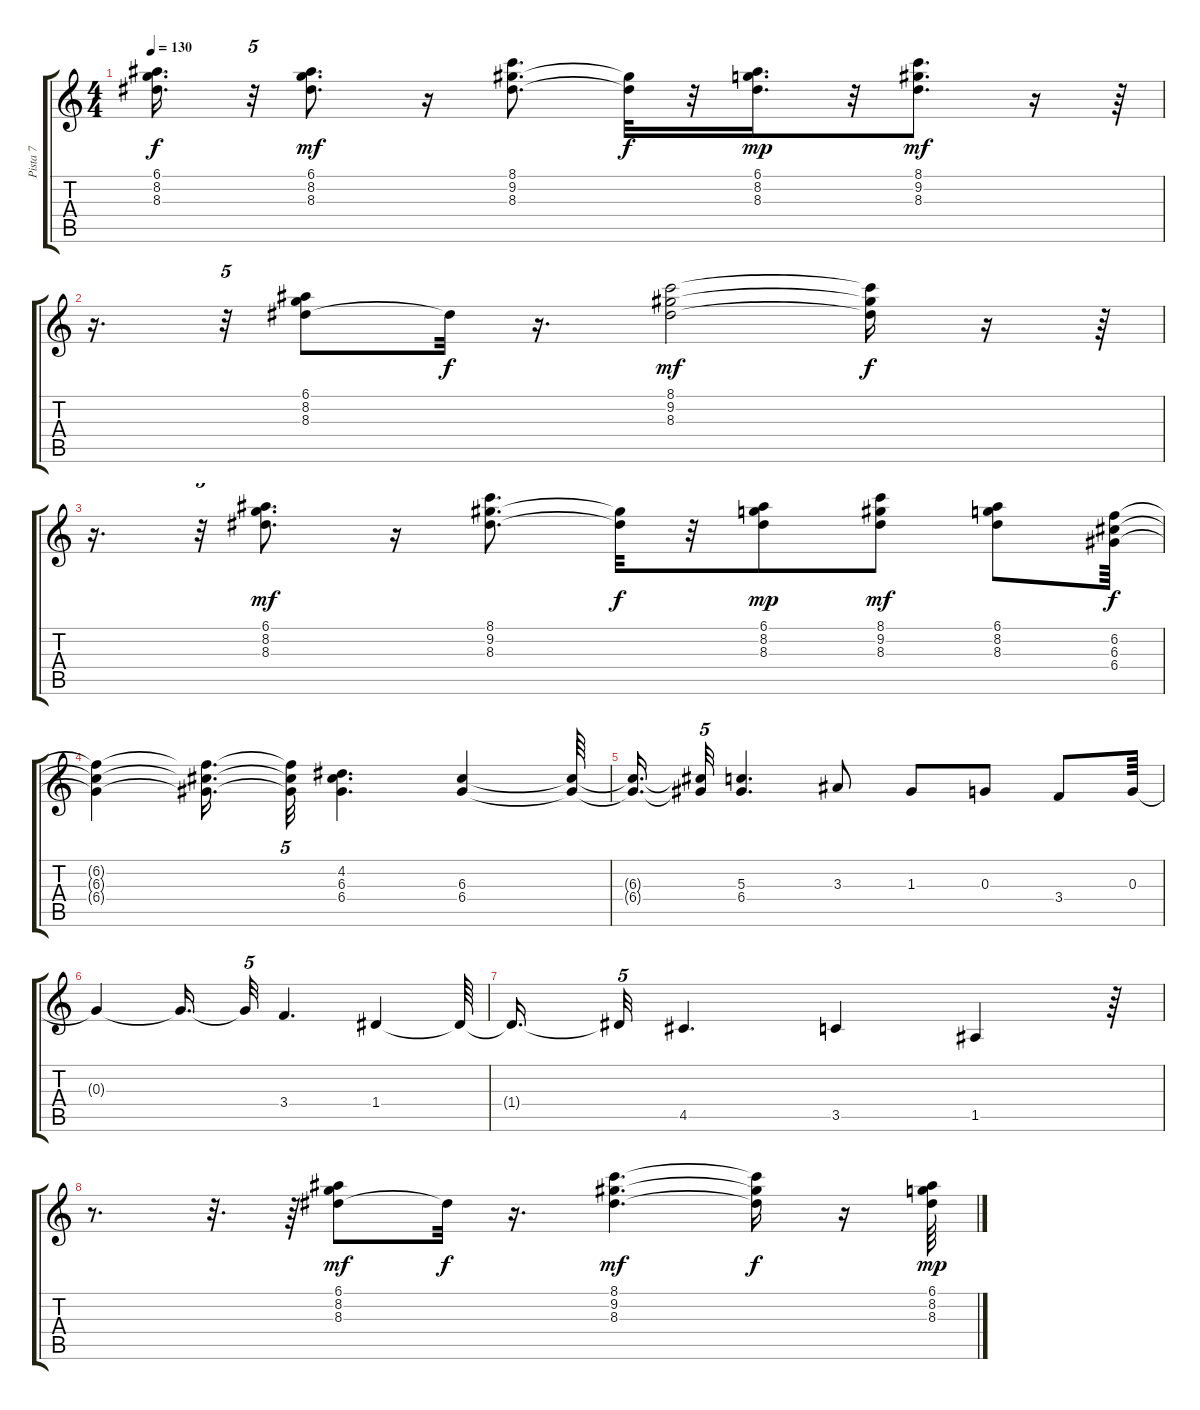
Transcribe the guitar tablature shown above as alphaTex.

\track ("Pista 7" "Pista 7") {instrument overdrivenguitar}
\staff {score tabs}
\tuning (E4 B3 G3 D3 A2 E2) {hide}
\ts (4 4)
\tempo 130
\clef g2
\ks c
(6.1{t} 8.2{t} 8.3{t}).16{d dy f} r.32{tu (5 4)} (6.1 8.2 8.3).8{d dy mf} r.16 (8.1 9.2 8.3).8{d} (9.2{t} 8.3{t}).32{dy f} r.32 (6.1 8.2 8.3).16{d dy mp} r.32 (8.1 9.2 8.3).8{d dy mf} r.16 r.64 |
r.16{d} r.32{tu (5 4)} (6.1 8.2 8.3).8 8.3{t}.32{dy f} r.16{d} (8.1 9.2 8.3).2{dy mf} (8.1{t} 9.2{t} 8.3{t}).16{dy f} r.16 r.64 |
r.16{d} r.32{tu (5 4)} (6.1 8.2 8.3).8{d dy mf} r.16 (8.1 9.2 8.3).8{d} (9.2{t} 8.3{t}).32{dy f} r.32 (6.1 8.2 8.3).8{dy mp} (8.1 9.2 8.3).8{dy mf} (6.1 8.2 8.3).8 (6.2 6.3 6.4).64{dy f} |
(6.2{t} 6.3{t} 6.4{t}).4 (6.2{t} 6.3{t} 6.4{t}).16{d} (6.2{t} 6.3{t} 6.4{t}).32{tu (5 4)} (4.2 6.3 6.4).4{d} (6.3 6.4).4 (6.3{t} 6.4{t}).64 |
(6.3{t} 6.4{t}).16{d} (6.3{t} 6.4{t}).32{tu (5 4)} (5.3 6.4).4{d} 3.3.8 1.3.8 0.3.8 3.4.8 0.3.64 |
0.3{t}.4 0.3{t}.16{d} 0.3{t}.32{tu (5 4)} 3.4.4{d} 1.4.4 1.4{t}.64 |
1.4{t}.16{d} 1.4{t}.32{tu (5 4)} 4.5.4{d} 3.5.4 1.5.4 r.64 |
r.8{d} r.32{d} r.64 (6.1 8.2 8.3).8{dy mf} 8.3{t}.32{dy f} r.16{d} (8.1 9.2 8.3).4{d dy mf} (8.1{t} 9.2{t} 8.3{t}).16{dy f} r.16 (6.1 8.2 8.3).64{dy mp}
